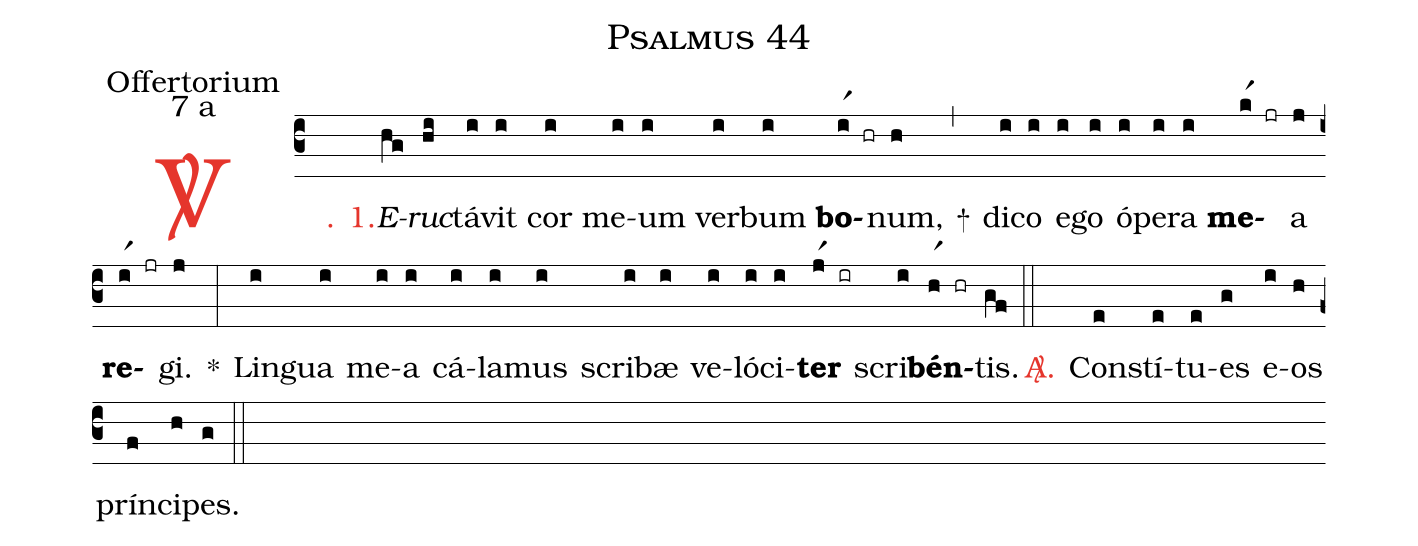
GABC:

name: Psalmus 44;
office-part: Offertorium;
mode: 7;
mode-differentia: a;
%%
(c3)

<c><sp>V/</sp>. 1.</c>() <i>E</i>(hg)<i>ruc</i>(hi)tá(i)vit(i) cor(i) me(i)um(i) ver(i)bum(i) <b>bo</b>(ir1 hr)num,(h) +(,) di(i)co(i) e(i)go(i) ó(i)pe(i)ra(i) <b>me</b>(kr1 jr)a(j) <b>re</b>(ir1 jr)gi.(j) *(:) Lin(i)gua(i) me(i)a(i) cá(i)la(i)mus(i) scri(i)bæ(i) ve(i)ló(i)ci(i)<b>ter</b>(jr1 ir) scri(i)<b>bén</b>(hr1 hr)tis.(gf)


(::)

<nlba><c><sp>A/</sp>.</c>() Con</nlba>(e)stí(e)tu(e)es(g) e(i)os(h) prín(f)ci(h)pes.(g)

(::)
